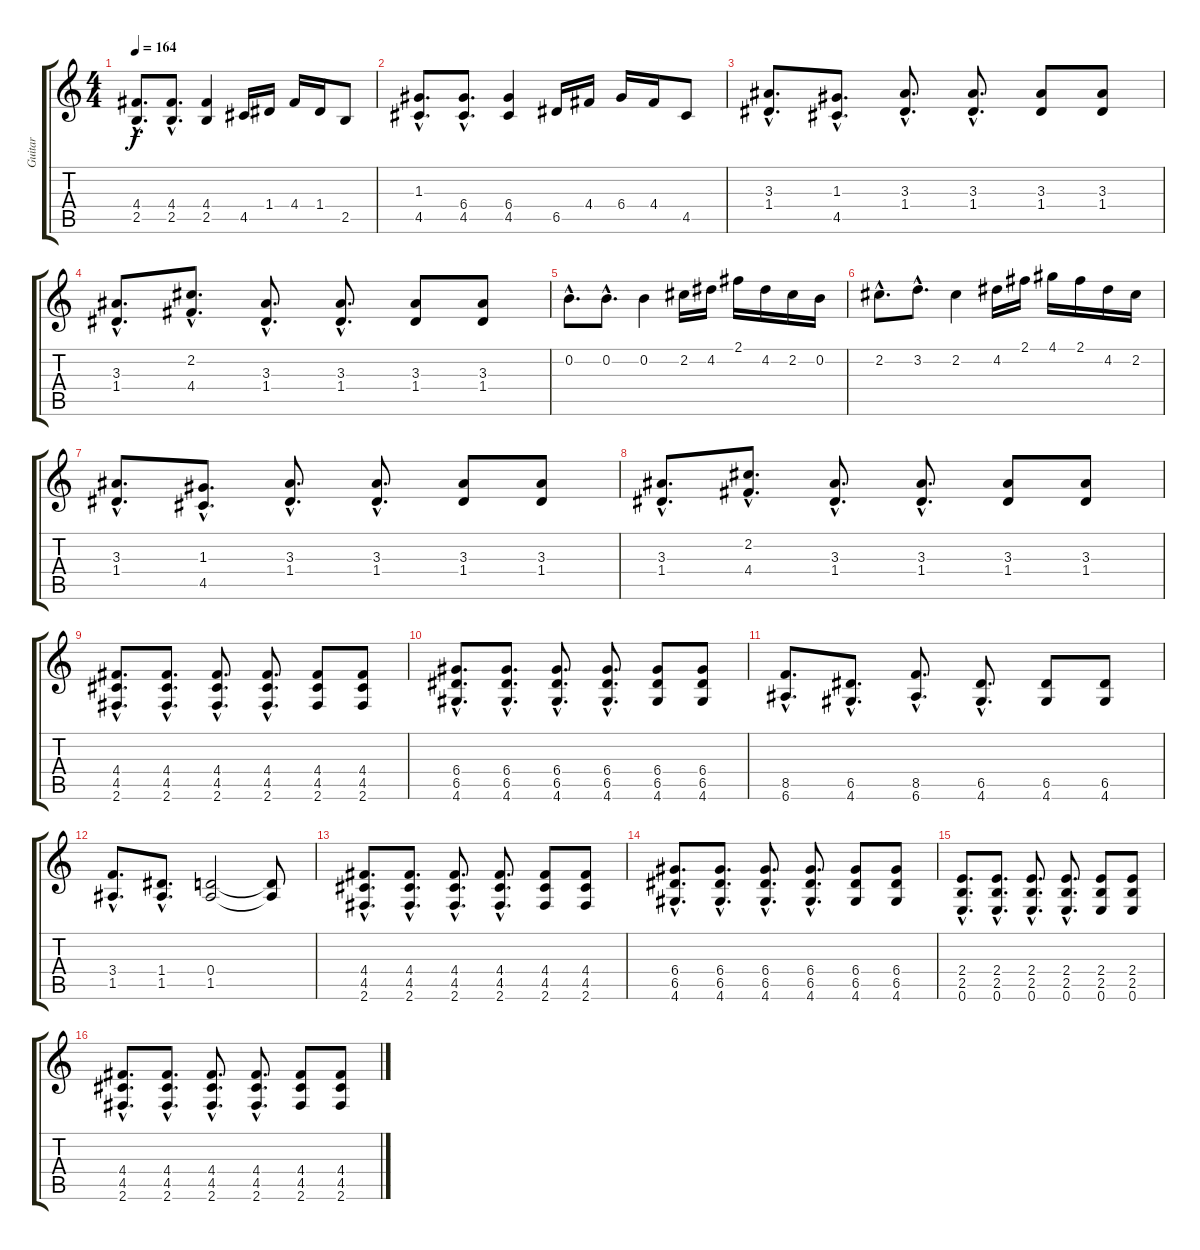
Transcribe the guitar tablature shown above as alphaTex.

\track ("Guitar" "Guitar") {instrument overdrivenguitar}
\staff {score tabs}
\tuning (E4 B3 G3 D3 A2 E2) {hide}
\ts (4 4)
\tempo 164
\clef g2
\ks c
(4.4{hac} 2.5{hac}).8{d dy f} (4.4{hac} 2.5{hac}).8{d} (4.4 2.5).4 4.5.16 1.4.16 4.4.16 1.4.16 2.5.8 |
(1.3{hac} 4.5{hac}).8{d} (6.4{hac} 4.5{hac}).8{d} (6.4 4.5).4 6.5.16 4.4.16 6.4.16 4.4.16 4.5.8 |
(3.3{hac} 1.4{hac}).8{d} (1.3{hac} 4.5{hac}).8{d} (3.3{hac} 1.4{hac}).8{d} (3.3{hac} 1.4{hac}).8{d} (3.3 1.4).8 (3.3 1.4).8 |
(3.3{hac} 1.4{hac}).8{d} (2.2{hac} 4.4{hac}).8{d} (3.3{hac} 1.4{hac}).8{d} (3.3{hac} 1.4{hac}).8{d} (3.3 1.4).8 (3.3 1.4).8 |
0.2{hac}.8{d} 0.2{hac}.8{d} 0.2.4 2.2.16 4.2.16 2.1.16 4.2.16 2.2.16 0.2.16 |
2.2{hac}.8{d} 3.2{hac}.8{d} 2.2.4 4.2.16 2.1.16 4.1.16 2.1.16 4.2.16 2.2.16 |
(3.3{hac} 1.4{hac}).8{d} (1.3{hac} 4.5{hac}).8{d} (3.3{hac} 1.4{hac}).8{d} (3.3{hac} 1.4{hac}).8{d} (3.3 1.4).8 (3.3 1.4).8 |
(3.3{hac} 1.4{hac}).8{d} (2.2{hac} 4.4{hac}).8{d} (3.3{hac} 1.4{hac}).8{d} (3.3{hac} 1.4{hac}).8{d} (3.3 1.4).8 (3.3 1.4).8 |
(4.4{hac} 4.5{hac} 2.6{hac}).8{d} (4.4{hac} 4.5{hac} 2.6{hac}).8{d} (4.4{hac} 4.5{hac} 2.6{hac}).8{d} (4.4{hac} 4.5{hac} 2.6{hac}).8{d} (4.4 4.5 2.6).8 (4.4 4.5 2.6).8 |
(6.4{hac} 6.5{hac} 4.6{hac}).8{d} (6.4{hac} 6.5{hac} 4.6{hac}).8{d} (6.4{hac} 6.5{hac} 4.6{hac}).8{d} (6.4{hac} 6.5{hac} 4.6{hac}).8{d} (6.4 6.5 4.6).8 (6.4 6.5 4.6).8 |
(8.5{hac} 6.6{hac}).8{d} (6.5{hac} 4.6{hac}).8{d} (8.5{hac} 6.6{hac}).8{d} (6.5{hac} 4.6{hac}).8{d} (6.5 4.6).8 (6.5 4.6).8 |
(3.4{hac} 1.5{hac}).8{d} (1.4{hac} 1.5{hac}).8{d} (0.4 1.5).2 (0.4{t} 1.5{t}).8 |
(4.4{hac} 4.5{hac} 2.6{hac}).8{d} (4.4{hac} 4.5{hac} 2.6{hac}).8{d} (4.4{hac} 4.5{hac} 2.6{hac}).8{d} (4.4{hac} 4.5{hac} 2.6{hac}).8{d} (4.4 4.5 2.6).8 (4.4 4.5 2.6).8 |
(6.4{hac} 6.5{hac} 4.6{hac}).8{d} (6.4{hac} 6.5{hac} 4.6{hac}).8{d} (6.4{hac} 6.5{hac} 4.6{hac}).8{d} (6.4{hac} 6.5{hac} 4.6{hac}).8{d} (6.4 6.5 4.6).8 (6.4 6.5 4.6).8 |
(2.4{hac} 2.5{hac} 0.6{hac}).8{d} (2.4{hac} 2.5{hac} 0.6{hac}).8{d} (2.4{hac} 2.5{hac} 0.6{hac}).8{d} (2.4{hac} 2.5{hac} 0.6{hac}).8{d} (2.4 2.5 0.6).8 (2.4 2.5 0.6).8 |
(4.4{hac} 4.5{hac} 2.6{hac}).8{d} (4.4{hac} 4.5{hac} 2.6{hac}).8{d} (4.4{hac} 4.5{hac} 2.6{hac}).8{d} (4.4{hac} 4.5{hac} 2.6{hac}).8{d} (4.4 4.5 2.6).8 (4.4 4.5 2.6).8
